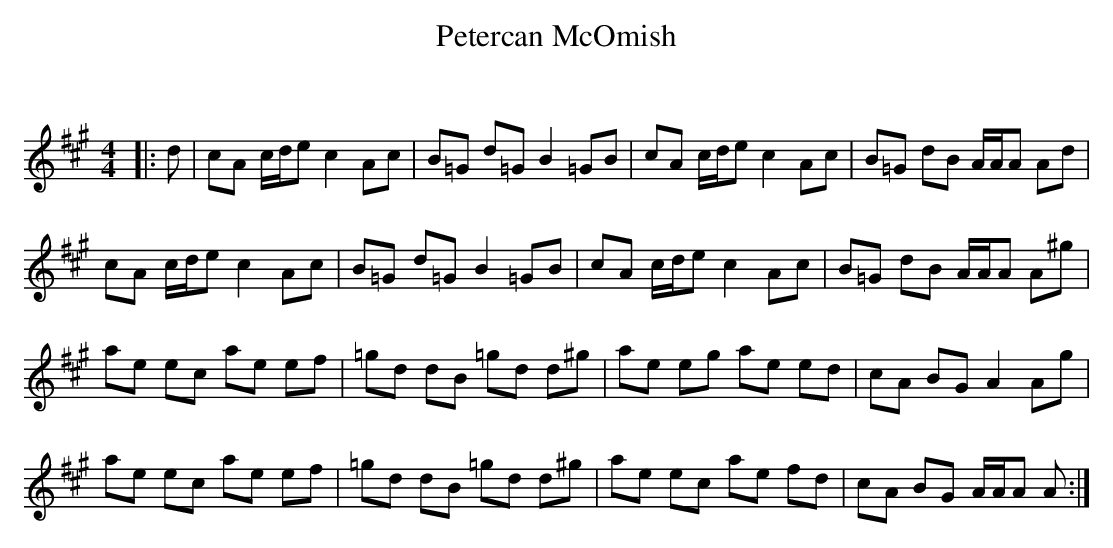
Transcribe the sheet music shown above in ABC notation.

X:1
T: Petercan McOmish
C:
Q: 232
K:A
M:4/4
L:1/8
|:d|cA c1/2d1/2e c2 Ac|B=G d=G B2 =GB|cA c1/2d1/2e c2 Ac|B=G dB A1/2A1/2A Ad|
cA c1/2d1/2e c2 Ac|B=G d=G B2 =GB|cA c1/2d1/2e c2 Ac|B=G dB A1/2A1/2A A^g|
ae ec ae ef|=gd dB =gd d^g|ae eg ae ed|cA BG A2 Ag|
ae ec ae ef|=gd dB =gd d^g|ae ec ae fd|cA BG A1/2A1/2A A:|
